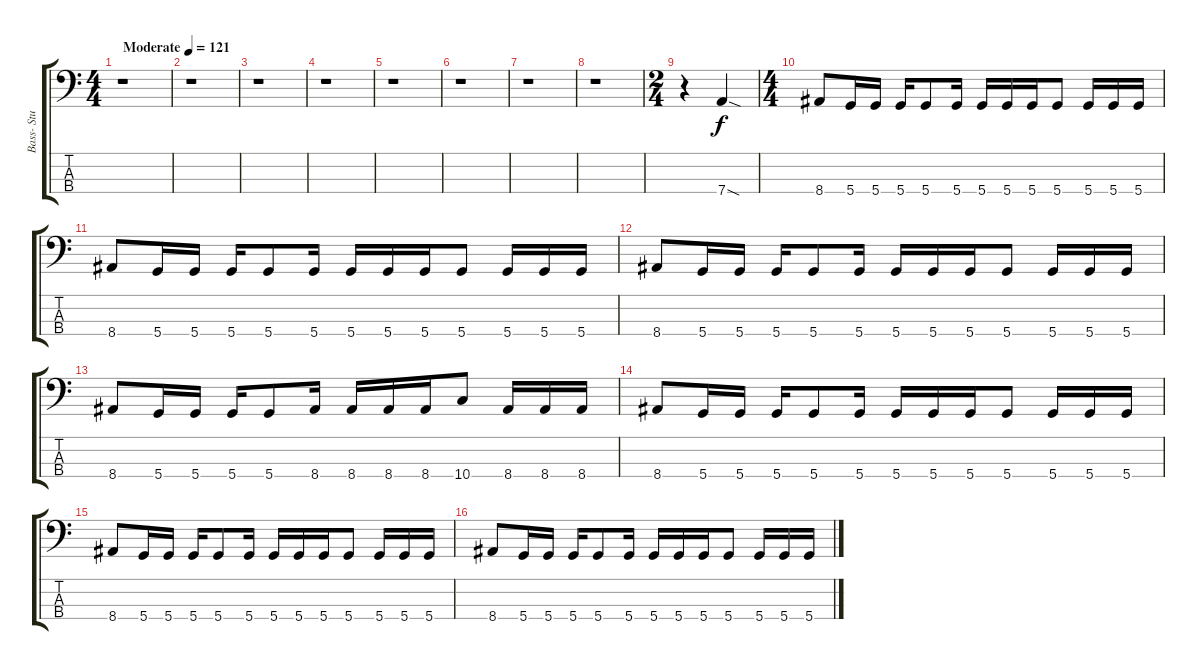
\track ("Bass- Stu" "Bass- Stu") {instrument electricbassfinger}
\staff {score tabs}
\tuning (G2 D2 A1 D1) {hide}
\ts (4 4)
\tempo (121 "Moderate")
\clef f4
\ks c
r.1{dy f instrument electricbassfinger} |
r.1 |
r.1 |
r.1 |
r.1 |
r.1 |
r.1 |
r.1 |
\ts (2 4)
r.4 7.4{sod}.4 |
\ts (4 4)
8.4.8 5.4.16 5.4.16 5.4.16 5.4.8 5.4.16 5.4.16 5.4.16 5.4.16 5.4.8 5.4.16 5.4.16 5.4.16 |
8.4.8 5.4.16 5.4.16 5.4.16 5.4.8 5.4.16 5.4.16 5.4.16 5.4.16 5.4.8 5.4.16 5.4.16 5.4.16 |
8.4.8 5.4.16 5.4.16 5.4.16 5.4.8 5.4.16 5.4.16 5.4.16 5.4.16 5.4.8 5.4.16 5.4.16 5.4.16 |
8.4.8 5.4.16 5.4.16 5.4.16 5.4.8 8.4.16 8.4.16 8.4.16 8.4.16 10.4.8 8.4.16 8.4.16 8.4.16 |
8.4.8 5.4.16 5.4.16 5.4.16 5.4.8 5.4.16 5.4.16 5.4.16 5.4.16 5.4.8 5.4.16 5.4.16 5.4.16 |
8.4.8 5.4.16 5.4.16 5.4.16 5.4.8 5.4.16 5.4.16 5.4.16 5.4.16 5.4.8 5.4.16 5.4.16 5.4.16 |
8.4.8 5.4.16 5.4.16 5.4.16 5.4.8 5.4.16 5.4.16 5.4.16 5.4.16 5.4.8 5.4.16 5.4.16 5.4.16
